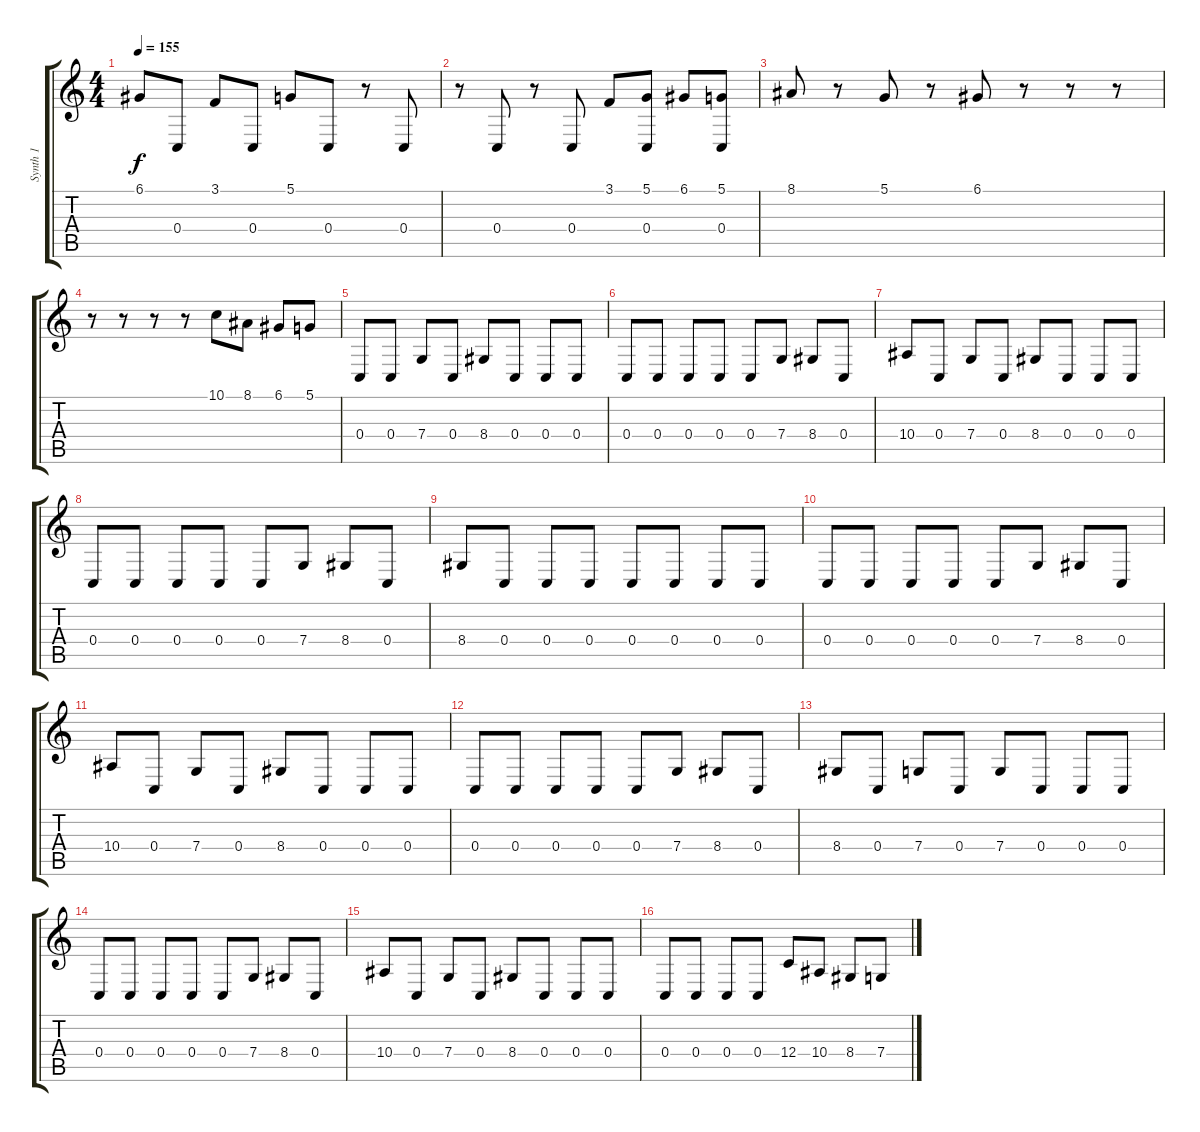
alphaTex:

\track ("Synth 1" "Synth 1") {instrument lead2sawtooth}
\staff {score tabs}
\tuning (D4 A3 F3 C3 G2 C2) {hide}
\ts (4 4)
\tempo 155
\clef g2
\ks c
6.1.8{dy f} 0.4.8 3.1.8 0.4.8 5.1.8 0.4.8 r.8 0.4.8 |
r.8 0.4.8 r.8 0.4.8 3.1.8 (5.1 0.4).8 6.1.8 (5.1 0.4).8 |
8.1.8 r.8 5.1.8 r.8 6.1.8 r.8 r.8 r.8 |
r.8 r.8 r.8 r.8 10.1.8 8.1.8 6.1.8 5.1.8 |
0.4.8 0.4.8 7.4.8 0.4.8 8.4.8 0.4.8 0.4.8 0.4.8 |
0.4.8 0.4.8 0.4.8 0.4.8 0.4.8 7.4.8 8.4.8 0.4.8 |
10.4.8 0.4.8 7.4.8 0.4.8 8.4.8 0.4.8 0.4.8 0.4.8 |
0.4.8 0.4.8 0.4.8 0.4.8 0.4.8 7.4.8 8.4.8 0.4.8 |
8.4.8 0.4.8 0.4.8 0.4.8 0.4.8 0.4.8 0.4.8 0.4.8 |
0.4.8 0.4.8 0.4.8 0.4.8 0.4.8 7.4.8 8.4.8 0.4.8 |
10.4.8 0.4.8 7.4.8 0.4.8 8.4.8 0.4.8 0.4.8 0.4.8 |
0.4.8 0.4.8 0.4.8 0.4.8 0.4.8 7.4.8 8.4.8 0.4.8 |
8.4.8 0.4.8 7.4.8 0.4.8 7.4.8 0.4.8 0.4.8 0.4.8 |
0.4.8 0.4.8 0.4.8 0.4.8 0.4.8 7.4.8 8.4.8 0.4.8 |
10.4.8 0.4.8 7.4.8 0.4.8 8.4.8 0.4.8 0.4.8 0.4.8 |
0.4.8 0.4.8 0.4.8 0.4.8 12.4.8 10.4.8 8.4.8 7.4.8
